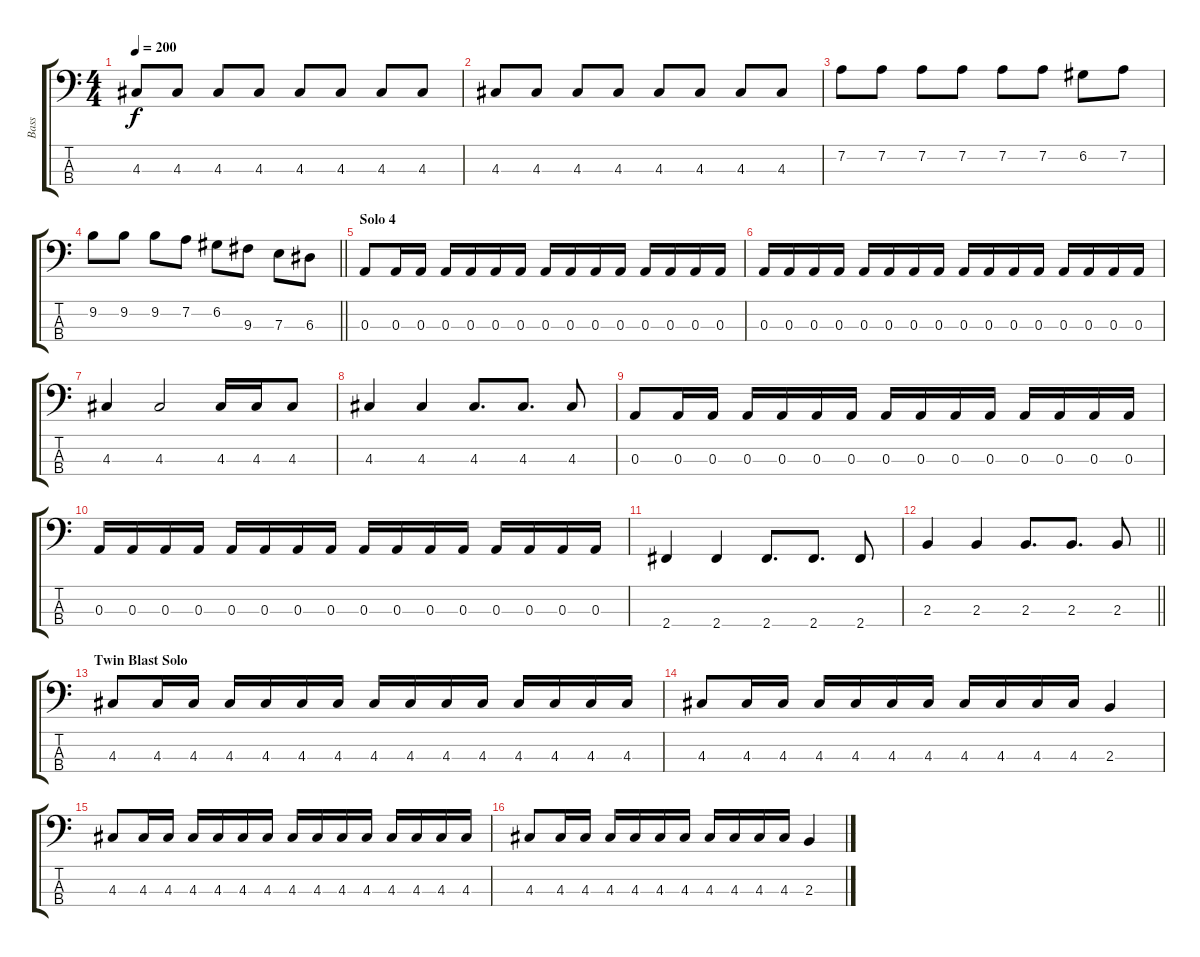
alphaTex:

\track ("Bass" "Bass") {instrument electricbassfinger}
\staff {score tabs}
\tuning (G2 D2 A1 E1) {hide}
\ts (4 4)
\tempo 200
\clef f4
\ks c
4.3.8{dy f} 4.3.8 4.3.8 4.3.8 4.3.8 4.3.8 4.3.8 4.3.8 |
4.3.8 4.3.8 4.3.8 4.3.8 4.3.8 4.3.8 4.3.8 4.3.8 |
7.2.8 7.2.8 7.2.8 7.2.8 7.2.8 7.2.8 6.2.8 7.2.8 |
\barLineRight lightlight
9.2.8 9.2.8 9.2.8 7.2.8 6.2.8 9.3.8 7.3.8 6.3.8 |
\section ("" "Solo 4")
0.3.8 0.3.16 0.3.16 0.3.16 0.3.16 0.3.16 0.3.16 0.3.16 0.3.16 0.3.16 0.3.16 0.3.16 0.3.16 0.3.16 0.3.16 |
0.3.16 0.3.16 0.3.16 0.3.16 0.3.16 0.3.16 0.3.16 0.3.16 0.3.16 0.3.16 0.3.16 0.3.16 0.3.16 0.3.16 0.3.16 0.3.16 |
4.3.4 4.3.2 4.3.16 4.3.16 4.3.8 |
4.3.4 4.3.4 4.3.8{d} 4.3.8{d} 4.3.8 |
0.3.8 0.3.16 0.3.16 0.3.16 0.3.16 0.3.16 0.3.16 0.3.16 0.3.16 0.3.16 0.3.16 0.3.16 0.3.16 0.3.16 0.3.16 |
0.3.16 0.3.16 0.3.16 0.3.16 0.3.16 0.3.16 0.3.16 0.3.16 0.3.16 0.3.16 0.3.16 0.3.16 0.3.16 0.3.16 0.3.16 0.3.16 |
2.4.4 2.4.4 2.4.8{d} 2.4.8{d} 2.4.8 |
\barLineRight lightlight
2.3.4 2.3.4 2.3.8{d} 2.3.8{d} 2.3.8 |
\section ("" "Twin Blast Solo")
4.3.8 4.3.16 4.3.16 4.3.16 4.3.16 4.3.16 4.3.16 4.3.16 4.3.16 4.3.16 4.3.16 4.3.16 4.3.16 4.3.16 4.3.16 |
4.3.8 4.3.16 4.3.16 4.3.16 4.3.16 4.3.16 4.3.16 4.3.16 4.3.16 4.3.16 4.3.16 2.3.4 |
4.3.8 4.3.16 4.3.16 4.3.16 4.3.16 4.3.16 4.3.16 4.3.16 4.3.16 4.3.16 4.3.16 4.3.16 4.3.16 4.3.16 4.3.16 |
4.3.8 4.3.16 4.3.16 4.3.16 4.3.16 4.3.16 4.3.16 4.3.16 4.3.16 4.3.16 4.3.16 2.3.4
